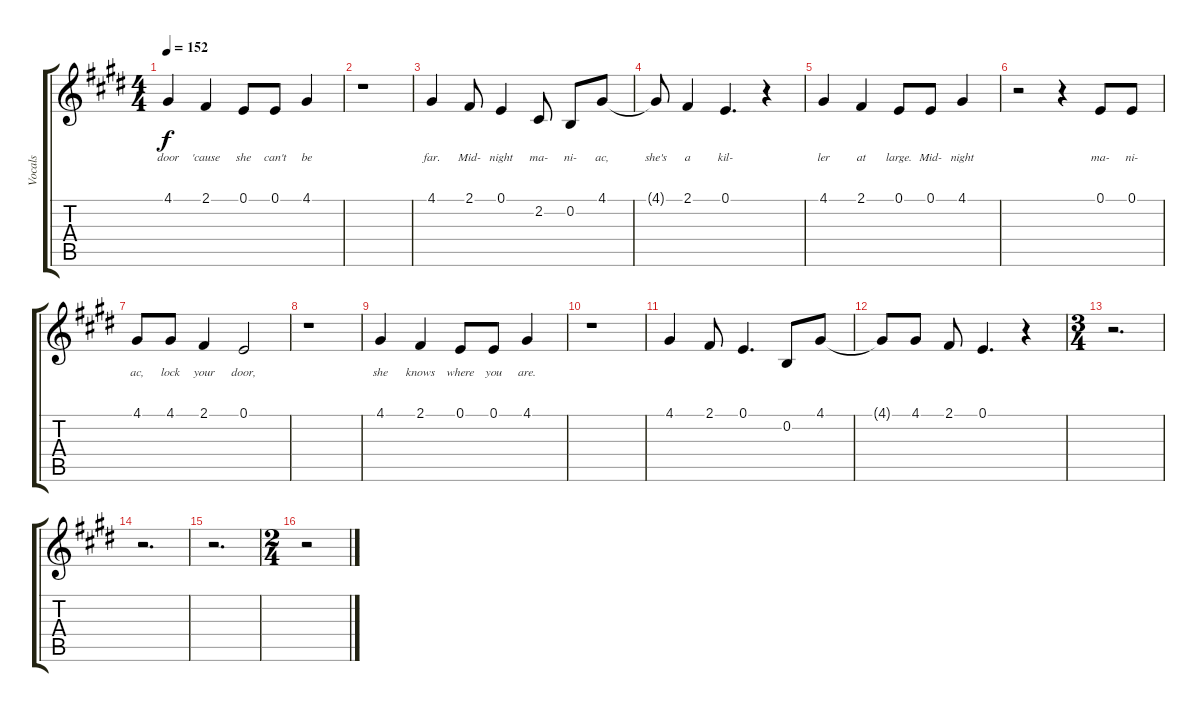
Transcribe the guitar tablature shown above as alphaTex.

\track ("Vocals" "Vocals") {instrument flute}
\staff {score tabs}
\tuning (E4 B3 G3 D3 A2 E2) {hide}
\ts (4 4)
\tempo 152
\clef g2
\ks e
4.1.4{lyrics (0 "door") lyrics (1 "") lyrics (2 "") lyrics (3 "") lyrics (4 "") dy f} 2.1.4{lyrics (0 "'cause") lyrics (1 "") lyrics (2 "") lyrics (3 "") lyrics (4 "")} 0.1.8{lyrics (0 "she") lyrics (1 "") lyrics (2 "") lyrics (3 "") lyrics (4 "")} 0.1.8{lyrics (0 "can't") lyrics (1 "") lyrics (2 "") lyrics (3 "") lyrics (4 "")} 4.1.4{lyrics (0 "be") lyrics (1 "") lyrics (2 "") lyrics (3 "") lyrics (4 "")} |
r.1 |
4.1.4{lyrics (0 "far.") lyrics (1 "") lyrics (2 "") lyrics (3 "") lyrics (4 "")} 2.1.8{lyrics (0 "Mid-") lyrics (1 "") lyrics (2 "") lyrics (3 "") lyrics (4 "")} 0.1.4{lyrics (0 "night") lyrics (1 "") lyrics (2 "") lyrics (3 "") lyrics (4 "")} 2.2.8{lyrics (0 "ma-") lyrics (1 "") lyrics (2 "") lyrics (3 "") lyrics (4 "")} 0.2.8{lyrics (0 "ni-") lyrics (1 "") lyrics (2 "") lyrics (3 "") lyrics (4 "")} 4.1.8{lyrics (0 "ac,") lyrics (1 "") lyrics (2 "") lyrics (3 "") lyrics (4 "")} |
4.1{t}.8{lyrics (0 "she's") lyrics (1 "") lyrics (2 "") lyrics (3 "") lyrics (4 "")} 2.1.4{lyrics (0 "a") lyrics (1 "") lyrics (2 "") lyrics (3 "") lyrics (4 "")} 0.1.4{d lyrics (0 "kil-") lyrics (1 "") lyrics (2 "") lyrics (3 "") lyrics (4 "")} r.4 |
4.1.4{lyrics (0 "ler") lyrics (1 "") lyrics (2 "") lyrics (3 "") lyrics (4 "")} 2.1.4{lyrics (0 "at") lyrics (1 "") lyrics (2 "") lyrics (3 "") lyrics (4 "")} 0.1.8{lyrics (0 "large.") lyrics (1 "") lyrics (2 "") lyrics (3 "") lyrics (4 "")} 0.1.8{lyrics (0 "Mid-") lyrics (1 "") lyrics (2 "") lyrics (3 "") lyrics (4 "")} 4.1.4{lyrics (0 "night") lyrics (1 "") lyrics (2 "") lyrics (3 "") lyrics (4 "")} |
r.2 r.4 0.1.8{lyrics (0 "ma-") lyrics (1 "") lyrics (2 "") lyrics (3 "") lyrics (4 "")} 0.1.8{lyrics (0 "ni-") lyrics (1 "") lyrics (2 "") lyrics (3 "") lyrics (4 "")} |
4.1.8{lyrics (0 "ac,") lyrics (1 "") lyrics (2 "") lyrics (3 "") lyrics (4 "")} 4.1.8{lyrics (0 "lock") lyrics (1 "") lyrics (2 "") lyrics (3 "") lyrics (4 "")} 2.1.4{lyrics (0 "your") lyrics (1 "") lyrics (2 "") lyrics (3 "") lyrics (4 "")} 0.1.2{lyrics (0 "door,") lyrics (1 "") lyrics (2 "") lyrics (3 "") lyrics (4 "")} |
r.1 |
4.1.4{lyrics (0 "she") lyrics (1 "") lyrics (2 "") lyrics (3 "") lyrics (4 "")} 2.1.4{lyrics (0 "knows") lyrics (1 "") lyrics (2 "") lyrics (3 "") lyrics (4 "")} 0.1.8{lyrics (0 "where") lyrics (1 "") lyrics (2 "") lyrics (3 "") lyrics (4 "")} 0.1.8{lyrics (0 "you") lyrics (1 "") lyrics (2 "") lyrics (3 "") lyrics (4 "")} 4.1.4{lyrics (0 "are.") lyrics (1 "") lyrics (2 "") lyrics (3 "") lyrics (4 "")} |
r.1 |
4.1.4 2.1.8 0.1.4{d} 0.2.8 4.1.8 |
4.1{t}.8 4.1.8 2.1.8 0.1.4{d} r.4 |
\ts (3 4)
r.2{d} |
r.2{d} |
r.2{d} |
\ts (2 4)
r.2
